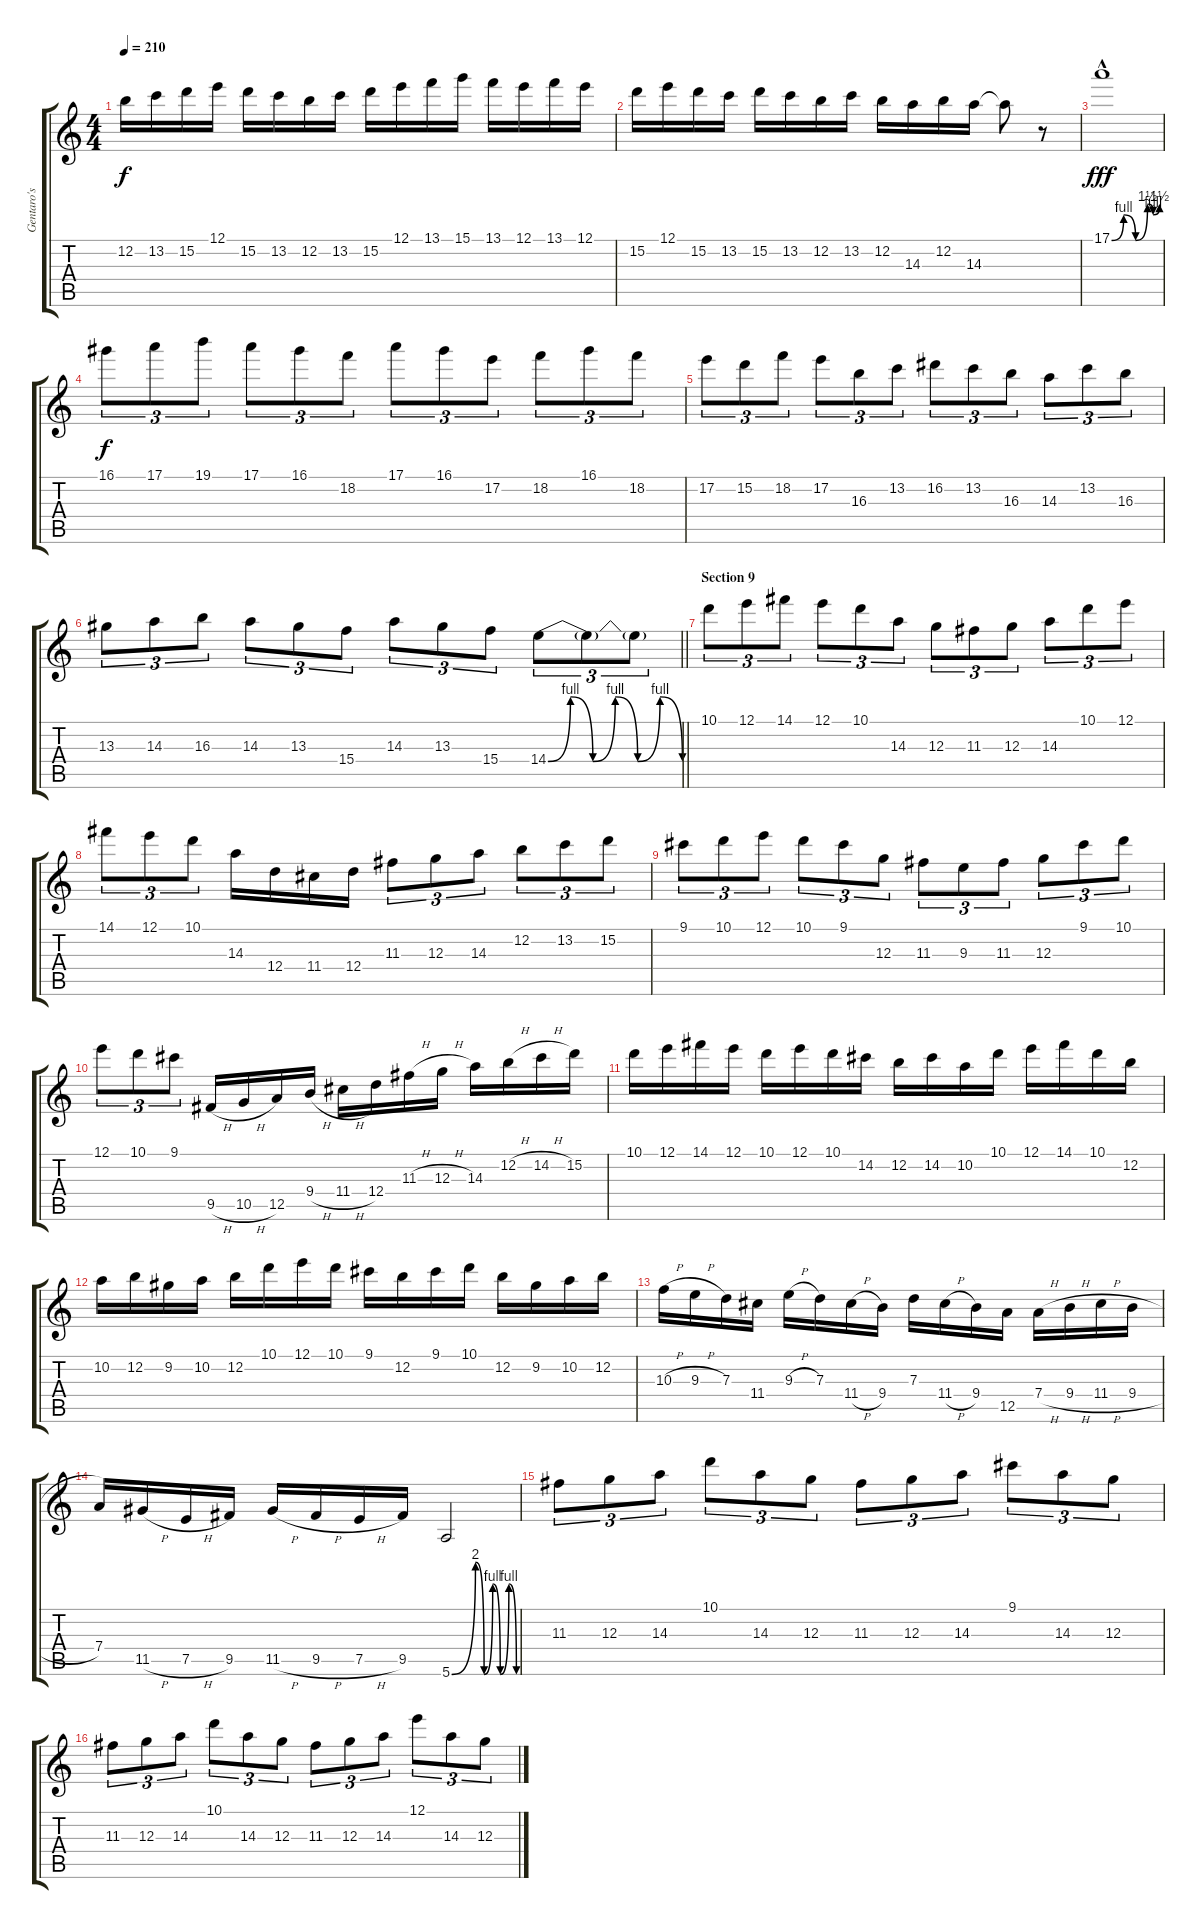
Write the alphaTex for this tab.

\track ("Gentaro's Solo" "Gentaro's ") {instrument overdrivenguitar}
\staff {score tabs}
\tuning (E4 B3 G3 D3 A2 E2) {hide}
\ts (4 4)
\tempo 210
\clef g2
\ks c
12.2.16{dy f} 13.2.16 15.2.16 12.1.16 15.2.16 13.2.16 12.2.16 13.2.16 15.2.16 12.1.16 13.1.16 15.1.16 13.1.16 12.1.16 13.1.16 12.1.16 |
15.2.16 12.1.16 15.2.16 13.2.16 15.2.16 13.2.16 12.2.16 13.2.16 12.2.16 14.3.16 12.2.16 14.3.16 14.3{t}.8 r.8 |
17.1{be (custom 0 0 15 4 30 0 45 6 52 4 60 6) hac}.1{dy fff} |
16.1.8{tu (3 2) dy f} 17.1.8{tu (3 2)} 19.1.8{tu (3 2)} 17.1.8{tu (3 2)} 16.1.8{tu (3 2)} 18.2.8{tu (3 2)} 17.1.8{tu (3 2)} 16.1.8{tu (3 2)} 17.2.8{tu (3 2)} 18.2.8{tu (3 2)} 16.1.8{tu (3 2)} 18.2.8{tu (3 2)} |
17.2.8{tu (3 2)} 15.2.8{tu (3 2)} 18.2.8{tu (3 2)} 17.2.8{tu (3 2)} 16.3.8{tu (3 2)} 13.2.8{tu (3 2)} 16.2.8{tu (3 2)} 13.2.8{tu (3 2)} 16.3.8{tu (3 2)} 14.3.8{tu (3 2)} 13.2.8{tu (3 2)} 16.3.8{tu (3 2)} |
\barLineRight lightlight
13.3.8{tu (3 2)} 14.3.8{tu (3 2)} 16.3.8{tu (3 2)} 14.3.8{tu (3 2)} 13.3.8{tu (3 2)} 15.4.8{tu (3 2)} 14.3.8{tu (3 2)} 13.3.8{tu (3 2)} 15.4.8{tu (3 2)} 14.4{be (custom 0 0 10 4 20 0 30 4 40 0 50 4 60 0)}.8{tu (3 2)} 14.4{t}.8{tu (3 2)} 14.4{t}.8{tu (3 2)} |
\section ("" "Section 9")
10.1.8{tu (3 2)} 12.1.8{tu (3 2)} 14.1.8{tu (3 2)} 12.1.8{tu (3 2)} 10.1.8{tu (3 2)} 14.3.8{tu (3 2)} 12.3.8{tu (3 2)} 11.3.8{tu (3 2)} 12.3.8{tu (3 2)} 14.3.8{tu (3 2)} 10.1.8{tu (3 2)} 12.1.8{tu (3 2)} |
14.1.8{tu (3 2)} 12.1.8{tu (3 2)} 10.1.8{tu (3 2)} 14.3.16 12.4.16 11.4.16 12.4.16 11.3.8{tu (3 2)} 12.3.8{tu (3 2)} 14.3.8{tu (3 2)} 12.2.8{tu (3 2)} 13.2.8{tu (3 2)} 15.2.8{tu (3 2)} |
9.1.8{tu (3 2)} 10.1.8{tu (3 2)} 12.1.8{tu (3 2)} 10.1.8{tu (3 2)} 9.1.8{tu (3 2)} 12.3.8{tu (3 2)} 11.3.8{tu (3 2)} 9.3.8{tu (3 2)} 11.3.8{tu (3 2)} 12.3.8{tu (3 2)} 9.1.8{tu (3 2)} 10.1.8{tu (3 2)} |
12.1.8{tu (3 2)} 10.1.8{tu (3 2)} 9.1.8{tu (3 2)} 9.5{h}.16 10.5{h}.16 12.5.16 9.4{h}.16 11.4{h}.16 12.4.16 11.3{h}.16 12.3{h}.16 14.3.16 12.2{h}.16 14.2{h}.16 15.2.16 |
10.1.16 12.1.16 14.1.16 12.1.16 10.1.16 12.1.16 10.1.16 14.2.16 12.2.16 14.2.16 10.2.16 10.1.16 12.1.16 14.1.16 10.1.16 12.2.16 |
10.2.16 12.2.16 9.2.16 10.2.16 12.2.16 10.1.16 12.1.16 10.1.16 9.1.16 12.2.16 9.1.16 10.1.16 12.2.16 9.2.16 10.2.16 12.2.16 |
10.3{h}.16 9.3{h}.16 7.3.16 11.4.16 9.3{h}.16 7.3.16 11.4{h}.16 9.4.16 7.3.16 11.4{h}.16 9.4.16 12.5.16 7.4{h}.16 9.4{h}.16 11.4{h}.16 9.4{h}.16 |
7.4.16 11.5{h}.16 7.5{h}.16 9.5.16 11.5{h}.16 9.5{h}.16 7.5{h}.16 9.5.16 5.6{be (custom 0 0 22 8 30 0 38 4 45 0 53 4 60 0)}.2 |
11.3.8{tu (3 2)} 12.3.8{tu (3 2)} 14.3.8{tu (3 2)} 10.1.8{tu (3 2)} 14.3.8{tu (3 2)} 12.3.8{tu (3 2)} 11.3.8{tu (3 2)} 12.3.8{tu (3 2)} 14.3.8{tu (3 2)} 9.1.8{tu (3 2)} 14.3.8{tu (3 2)} 12.3.8{tu (3 2)} |
11.3.8{tu (3 2)} 12.3.8{tu (3 2)} 14.3.8{tu (3 2)} 10.1.8{tu (3 2)} 14.3.8{tu (3 2)} 12.3.8{tu (3 2)} 11.3.8{tu (3 2)} 12.3.8{tu (3 2)} 14.3.8{tu (3 2)} 12.1.8{tu (3 2)} 14.3.8{tu (3 2)} 12.3.8{tu (3 2)}
